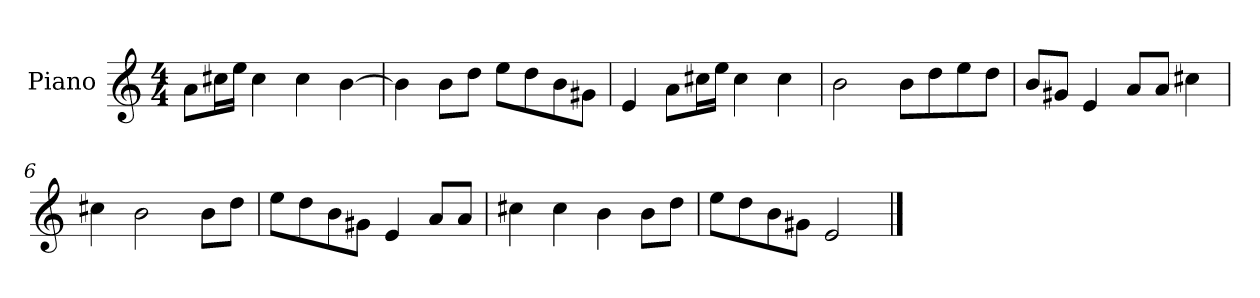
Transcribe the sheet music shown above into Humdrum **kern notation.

**kern
*part1
*staff1
*I"Piano
*I'P-no
*clefG2
*k[]
*M4/4
*MM90
=1
8a\L
16cc#X\L
16ee\JJ
4cc#\
4cc#\
[4b\
=2
4b\]
8b\L
8dd\J
8ee\L
8dd\
8b\
8g#X\J
=3
4e/
8a\L
16cc#X\L
16ee\JJ
4cc#\
4cc#\
=4
2b\
8b\L
8dd\
8ee\
8dd\J
=5
8b/L
8g#X/J
4e/
8a/L
8a/J
4cc#X\
=6
4cc#X\
2b\
8b\L
8dd\J
!!LO:LB:g=z
=7
8ee\L
8dd\
8b\
8g#X\J
4e/
8a/L
8a/J
=8
4cc#X\
4cc#\
4b\
8b\L
8dd\J
=9
8ee\L
8dd\
8b\
8g#X\J
2e/
==
*-
